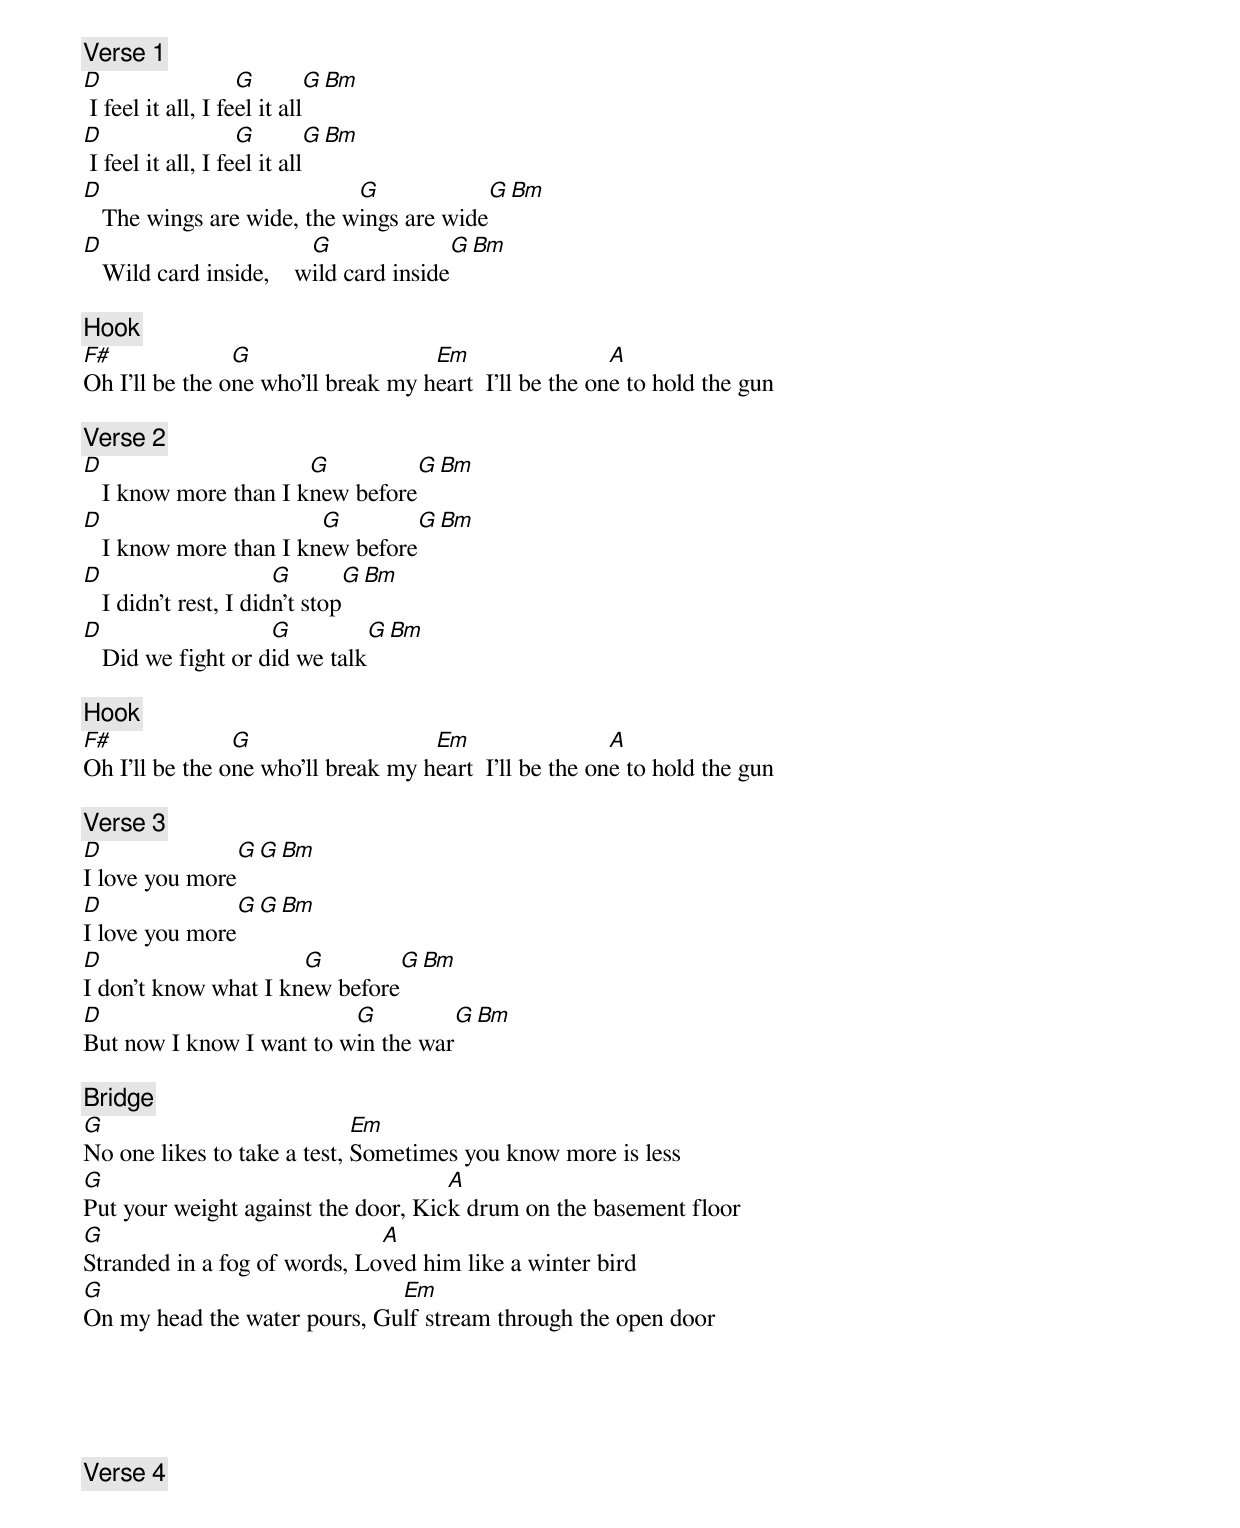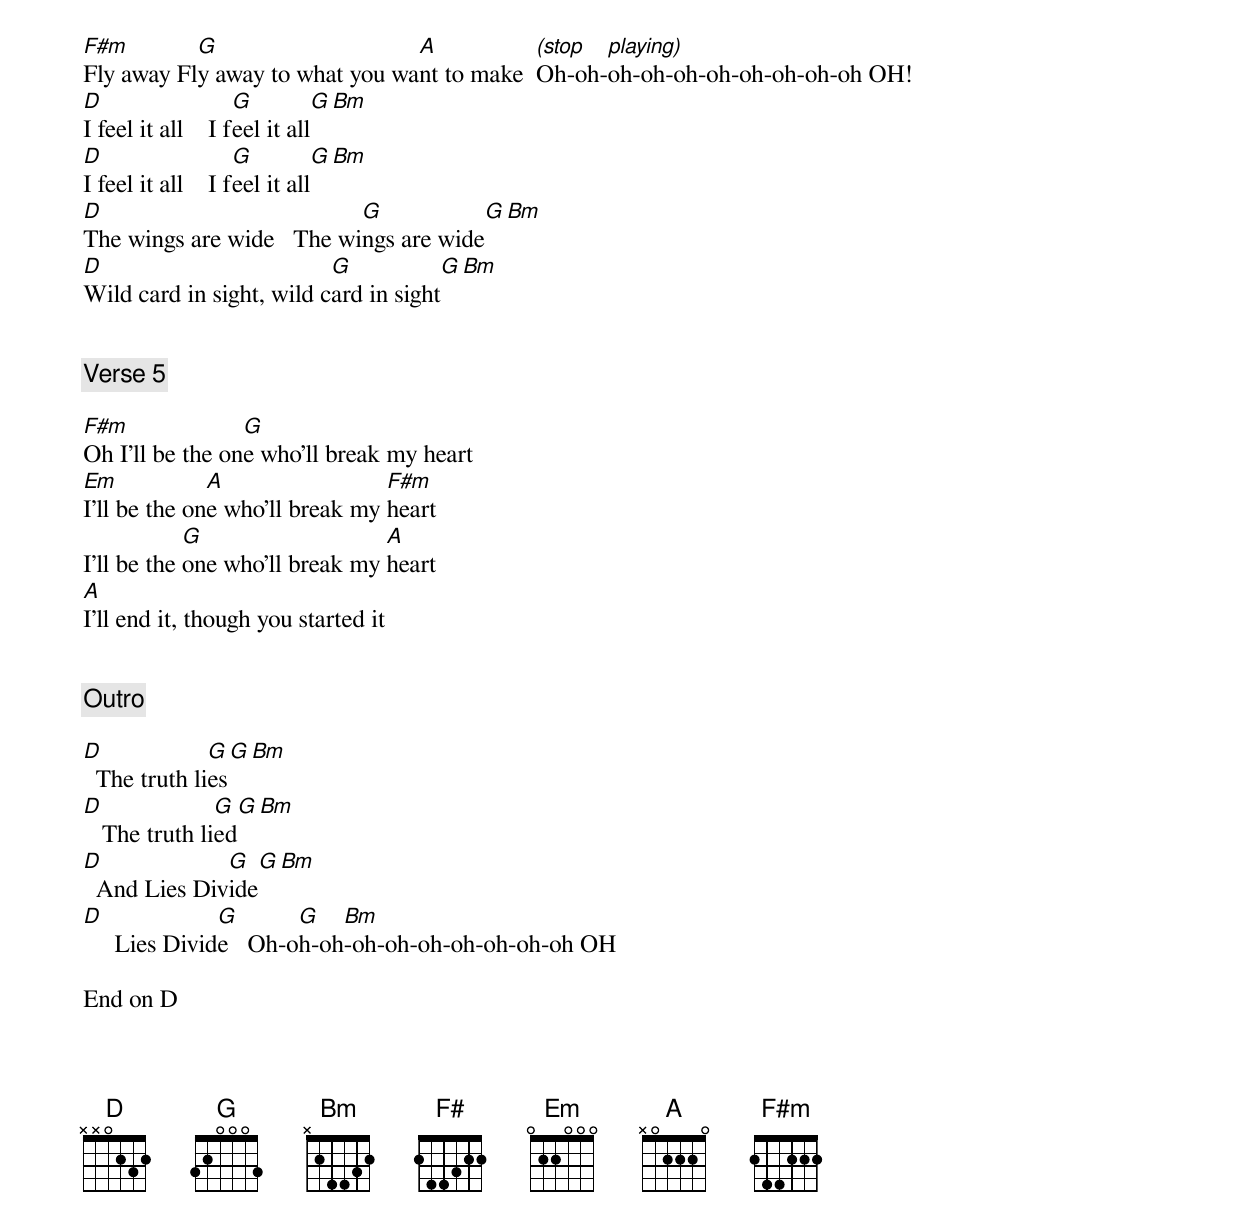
<pre>
[Verse 1]
D                   G           G     Bm
 I feel it all, I feel it all
D                   G           G     Bm
 I feel it all, I feel it all
D                           G            G    Bm
   The wings are wide, the wings are wide
D                        G                G   Bm
   Wild card inside,    wild card inside

[Hook]
F#              G                   Em                  A
Oh I’ll be the one who'll break my heart  I'll be the one to hold the gun

[Verse 2]
D                      G         G   Bm
   I know more than I knew before
D                       G        G   Bm
   I know more than I knew before
D                      G        G     Bm
   I didn't rest, I didn't stop
D                   G          G     Bm
   Did we fight or did we talk

[Hook]
F#              G                   Em                  A
Oh I’ll be the one who'll break my heart  I'll be the one to hold the gun

[Verse 3]
D                     G      G       Bm
I love you more
D                 G       G       Bm
I love you more
D                     G        G        Bm
I don't know what I knew before
D                         G          G     Bm
But now I know I want to win the war

[Bridge]
G                            Em
No one likes to take a test, Sometimes you know more is less
G                                    A
Put your weight against the door, Kick drum on the basement floor
G                             A
Stranded in a fog of words, Loved him like a winter bird
G                             Em
On my head the water pours, Gulf stream through the open door





[Verse 4]

F#m        G                    A           (stop playing)
Fly away Fly away to what you want to make  Oh-oh-oh-oh-oh-oh-oh-oh-oh-oh OH!
D                   G         G   Bm
I feel it all    I feel it all
D                   G         G   Bm
I feel it all    I feel it all
D                          G           G  Bm
The wings are wide   The wings are wide
D                         G             G   Bm
Wild card in sight, wild card in sight


[Verse 5]

F#m              G
Oh I’ll be the one who'll break my heart
Em            A                 F#m
I'll be the one who'll break my heart
            G                   A
I'll be the one who'll break my heart
A
I'll end it, though you started it


[Outro]

D             G       G    Bm
  The truth lies
D              G      G    Bm
   The truth lied
D             G       G    Bm
  And Lies Divide
D              G       G   Bm
     Lies Divide   Oh-oh-oh-oh-oh-oh-oh-oh-oh-oh OH

End on D


</pre>
